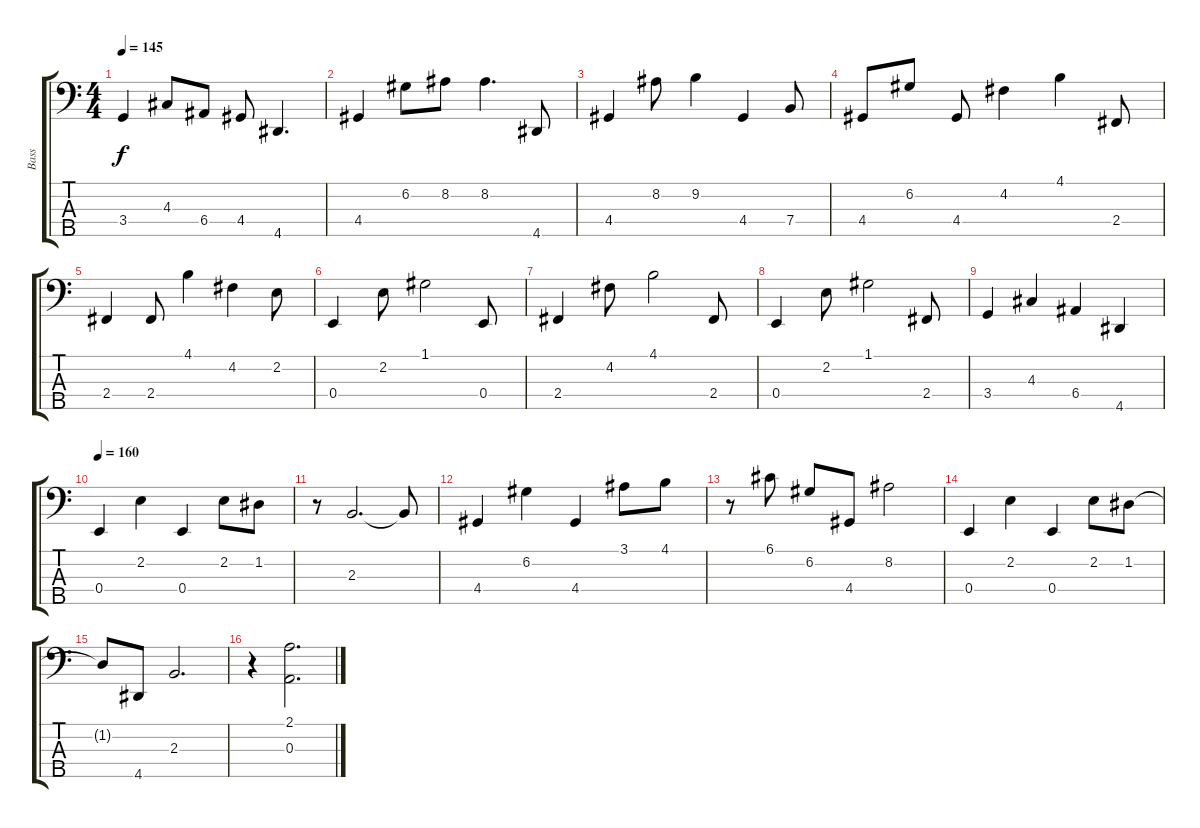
\track ("Bass" "Bass") {instrument fretlessbass}
\staff {score tabs}
\tuning (G2 D2 A1 E1 B0) {hide}
\ts (4 4)
\tempo 145
\clef f4
\ks c
3.4.4{dy f} 4.3.8 6.4.8 4.4.8 4.5.4{d} |
4.4.4 6.2.8 8.2.8 8.2.4{d} 4.5.8 |
4.4.4 8.2.8 9.2.4 4.4.4 7.4.8 |
4.4.8 6.2.8 4.4.8 4.2.4 4.1.4 2.4.8 |
2.4.4 2.4.8 4.1.4 4.2.4 2.2.8 |
0.4.4 2.2.8 1.1.2 0.4.8 |
2.4.4 4.2.8 4.1.2 2.4.8 |
0.4.4 2.2.8 1.1.2 2.4.8 |
3.4.4 4.3.4 6.4.4 4.5.4 |
\tempo 160
0.4.4 2.2.4 0.4.4 2.2.8 1.2.8 |
r.8 2.3.2{d} 2.3{t}.8 |
4.4.4 6.2.4 4.4.4 3.1.8 4.1.8 |
r.8 6.1.8 6.2.8 4.4.8 8.2.2 |
0.4.4 2.2.4 0.4.4 2.2.8 1.2.8 |
1.2{t}.8 4.5.8 2.3.2{d} |
r.4 (2.1 0.3).2{d}
